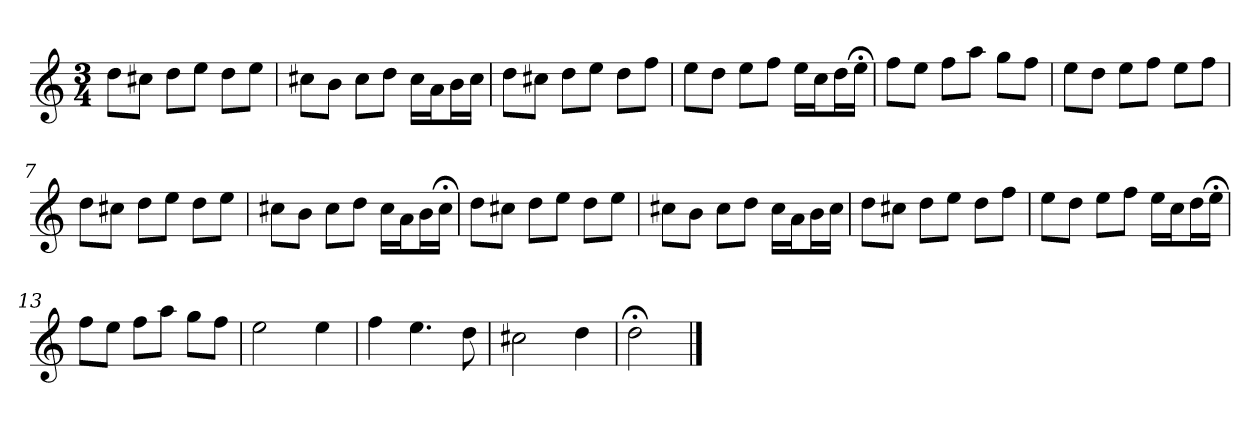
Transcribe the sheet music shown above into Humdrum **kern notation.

**kern
*part1
*staff1
*k[]
*a:
*M3/4
*MM120
=1
8ddL
8cc#XJ
8ddL
8eeJ
8ddL
8eeJ
=2
8cc#XL
8bJ
8cc#L
8ddJ
16cc#LL
16aJ
16bL
16cc#JJ
=3
8ddL
8cc#XJ
8ddL
8eeJ
8ddL
8ffJ
=4
8eeL
8ddJ
8eeL
8ffJ
16eeLL
16ccJ
16ddL
16ee;<JJ
=5
8ffL
8eeJ
8ffL
8aaJ
8ggL
8ffJ
=6
8eeL
8ddJ
8eeL
8ffJ
8eeL
8ffJ
=7
8ddL
8cc#XJ
8ddL
8eeJ
8ddL
8eeJ
=8
8cc#XL
8bJ
8cc#L
8ddJ
16cc#LL
16aJ
16bL
16cc#;<JJ
=9
8ddL
8cc#XJ
8ddL
8eeJ
8ddL
8eeJ
=10
8cc#XL
8bJ
8cc#L
8ddJ
16cc#LL
16aJ
16bL
16cc#JJ
=11
8ddL
8cc#XJ
8ddL
8eeJ
8ddL
8ffJ
=12
8eeL
8ddJ
8eeL
8ffJ
16eeLL
16ccJ
16ddL
16ee;<JJ
=13
8ffL
8eeJ
8ffL
8aaJ
8ggL
8ffJ
=14
2ee
4ee
=15
4ff
4.ee
8dd
=16
2cc#X
4dd
=17
2dd;<
==
*-
